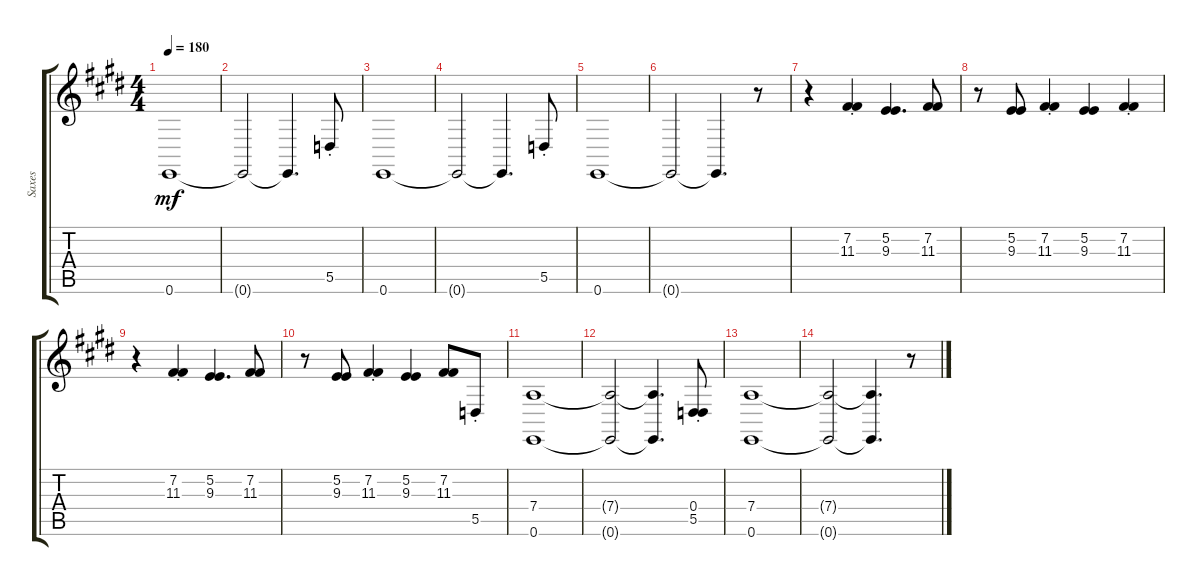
\track ("Saxes" "Saxes") {instrument baritonesax bank 255}
\staff {score tabs}
\tuning (E4 B3 G3 D3 A2 E2) {hide}
\ts (4 4)
\tempo 180
\clef g2
\ks e
0.6.1{dy mf} |
0.6{t}.2 0.6{t}.4{d} 5.5{st}.8 |
0.6.1 |
0.6{t}.2 0.6{t}.4{d} 5.5{st}.8 |
0.6.1 |
0.6{t}.2 0.6{t}.4{d} r.8 |
r.4 (7.2{st} 11.3{st}).4 (5.2 9.3).4{d} (7.2 11.3).8 |
r.8 (5.2 9.3).8 (7.2{st} 11.3{st}).4 (5.2 9.3).4 (7.2{st} 11.3{st}).4 |
r.4 (7.2{st} 11.3{st}).4 (5.2 9.3).4{d} (7.2 11.3).8 |
r.8 (5.2 9.3).8 (7.2{st} 11.3{st}).4 (5.2 9.3).4 (7.2 11.3).8 5.5{st}.8 |
(7.4 0.6).1 |
(7.4{t} 0.6{t}).2 (7.4{t} 0.6{t}).4{d} (0.4{st} 5.5{st}).8 |
(7.4 0.6).1 |
(7.4{t} 0.6{t}).2 (7.4{t} 0.6{t}).4{d} r.8
